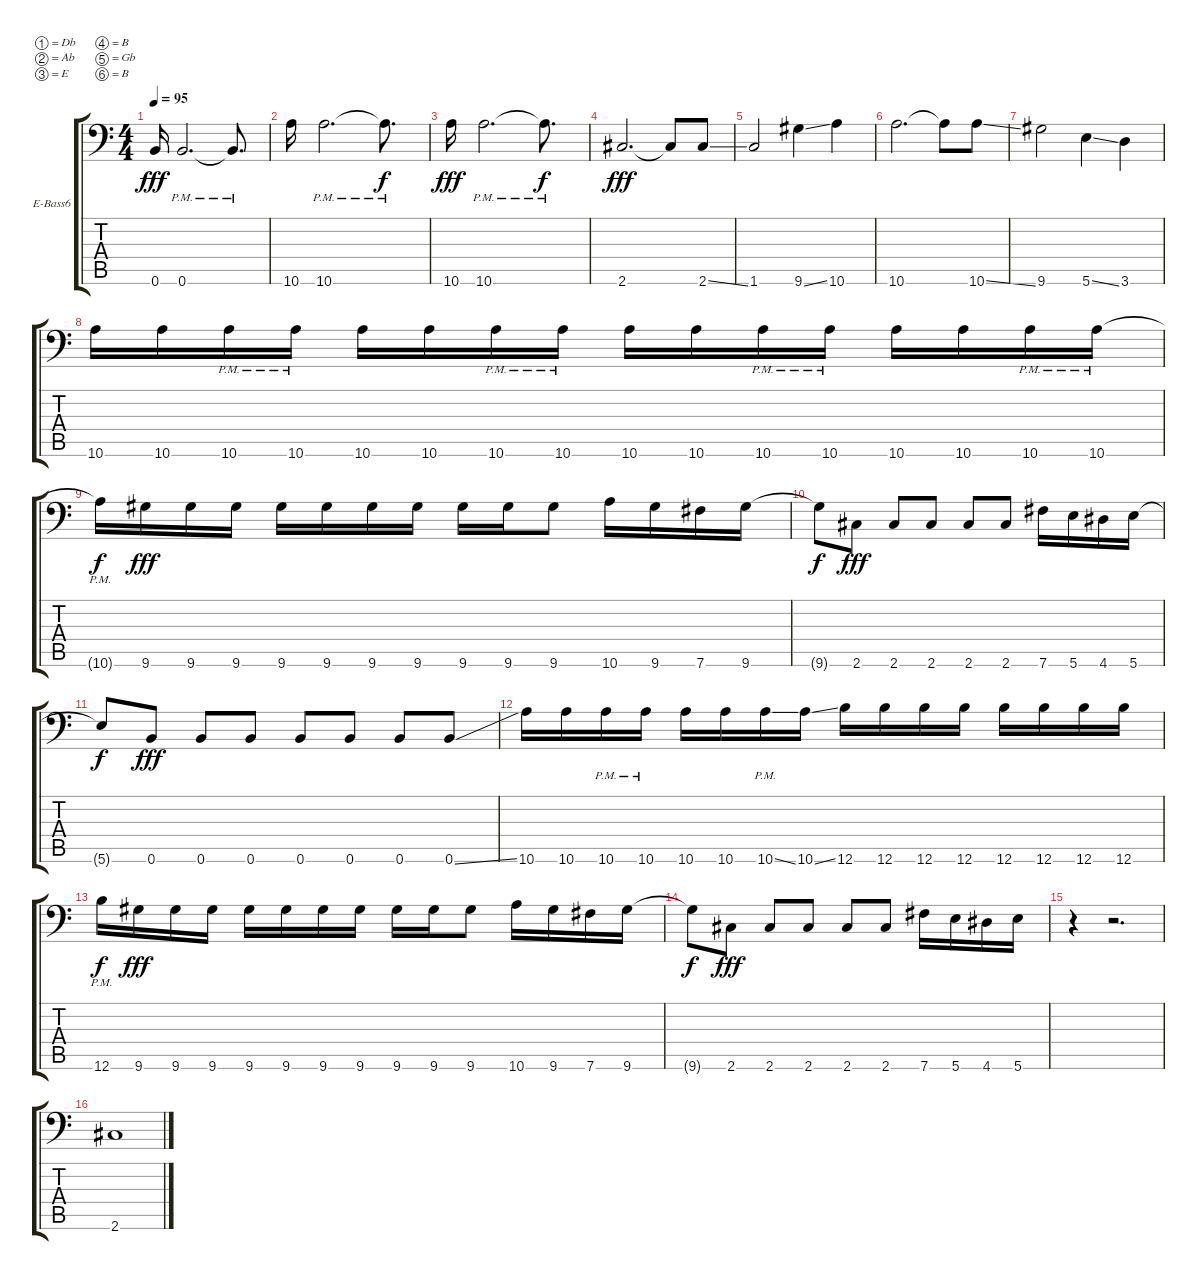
\defaultSystemsLayout 4
\bracketExtendMode groupsimilarinstruments
\firstSystemTrackNameOrientation horizontal
\otherSystemsTrackNameOrientation horizontal
\track ("Electric Bass" "E-Bass6") {instrument electricbassfinger}
\staff {score tabs}
\tuning (Db3 Ab2 E2 B1 Gb1 B1)
\ts (4 4)
\tempo 95
\clef f4
\scale
0.333333
\ks c
0.6.16{dy fff} 0.6{pm}.2{d} 0.6{pm t}.8{d} |
\scale
0.333333 10.6.16 10.6{pm}.2{d} 10.6{pm t}.8{d dy f} |
\scale
0.333333 10.6.16{dy fff} 10.6{pm}.2{d} 10.6{pm t}.8{d dy f} |
\scale
0.333333 2.6.2{d dy fff} 2.6{t}.8 2.6{ss}.8 |
\scale
0.333333 1.6.2 9.6{ss}.4 10.6.4 |
\scale
0.333333 10.6.2{d} 10.6{t}.8 10.6{ss}.8 |
\scale
0.333333 9.6.2 5.6{ss}.4 3.6.4 |
\scale
0.333333 10.6.16 10.6.16 10.6{pm}.16 10.6{pm}.16 10.6.16 10.6.16 10.6{pm}.16 10.6{pm}.16 10.6.16 10.6.16 10.6{pm}.16 10.6{pm}.16 10.6.16 10.6.16 10.6{pm}.16 10.6{pm}.16 |
\scale
0.333333 10.6{pm t}.16{dy f} 9.6.16{dy fff} 9.6.16 9.6.16 9.6.16 9.6.16 9.6.16 9.6.16 9.6.16 9.6.16 9.6.8 10.6.16 9.6.16 7.6.16 9.6.16 |
\scale
0.333333 9.6{t}.8{dy f} 2.6.8{dy fff} 2.6.8 2.6.8 2.6.8 2.6.8 7.6.16 5.6.16 4.6.16 5.6.16 |
\scale
0.333333 5.6{t}.8{dy f} 0.6.8{dy fff} 0.6.8 0.6.8 0.6.8 0.6.8 0.6.8 0.6{ss}.8 |
\scale
0.333333 10.6.16 10.6.16 10.6{pm}.16 10.6{pm}.16 10.6.16 10.6.16 10.6{ss pm}.16 10.6{ss}.16 12.6.16 12.6.16 12.6.16 12.6.16 12.6.16 12.6.16 12.6.16 12.6.16 |
\scale
0.333333 12.6{pm}.16{dy f} 9.6.16{dy fff} 9.6.16 9.6.16 9.6.16 9.6.16 9.6.16 9.6.16 9.6.16 9.6.16 9.6.8 10.6.16 9.6.16 7.6.16 9.6.16 |
\scale
0.333333 9.6{t}.8{dy f} 2.6.8{dy fff} 2.6.8 2.6.8 2.6.8 2.6.8 7.6.16 5.6.16 4.6.16 5.6.16 |
\scale
0.333333 r.4 r.2{d} |
\scale
0.333333 2.6.1
